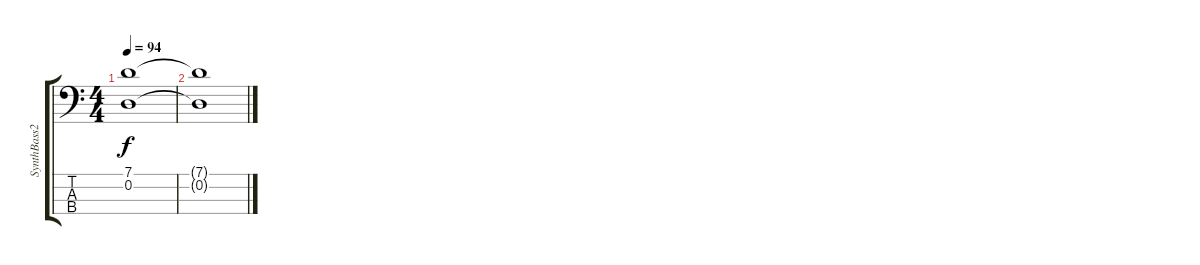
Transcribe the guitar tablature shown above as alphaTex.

\track ("SynthBass2" "SynthBass2") {instrument synthbass1}
\staff {score tabs}
\tuning (G2 D2 A1 E1) {hide}
\ts (4 4)
\tempo 94
\clef f4
\ks c
(7.1{t} 0.2{t}).1{dy f} |
(7.1{t} 0.2{t}).1
